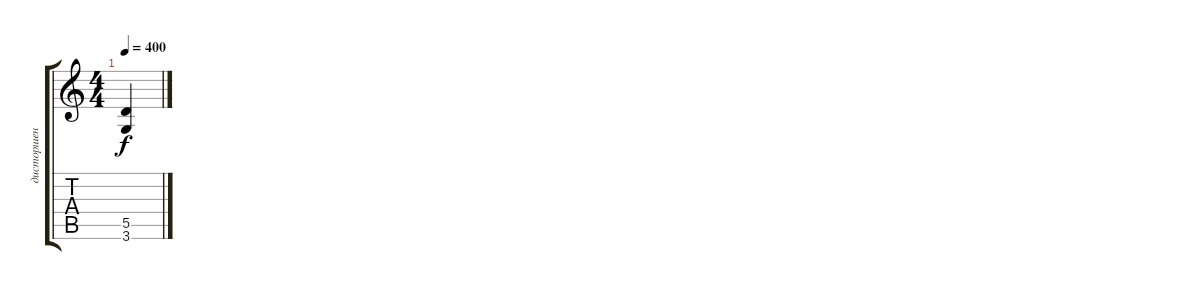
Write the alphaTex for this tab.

\track ("дисторшен" "дисторшен") {instrument distortionguitar}
\staff {score tabs}
\tuning (E4 B3 G3 D3 A2 E2) {hide}
\ts (4 4)
\tempo 400
\clef g2
\ks c
(5.5 3.6).4{dy f}
